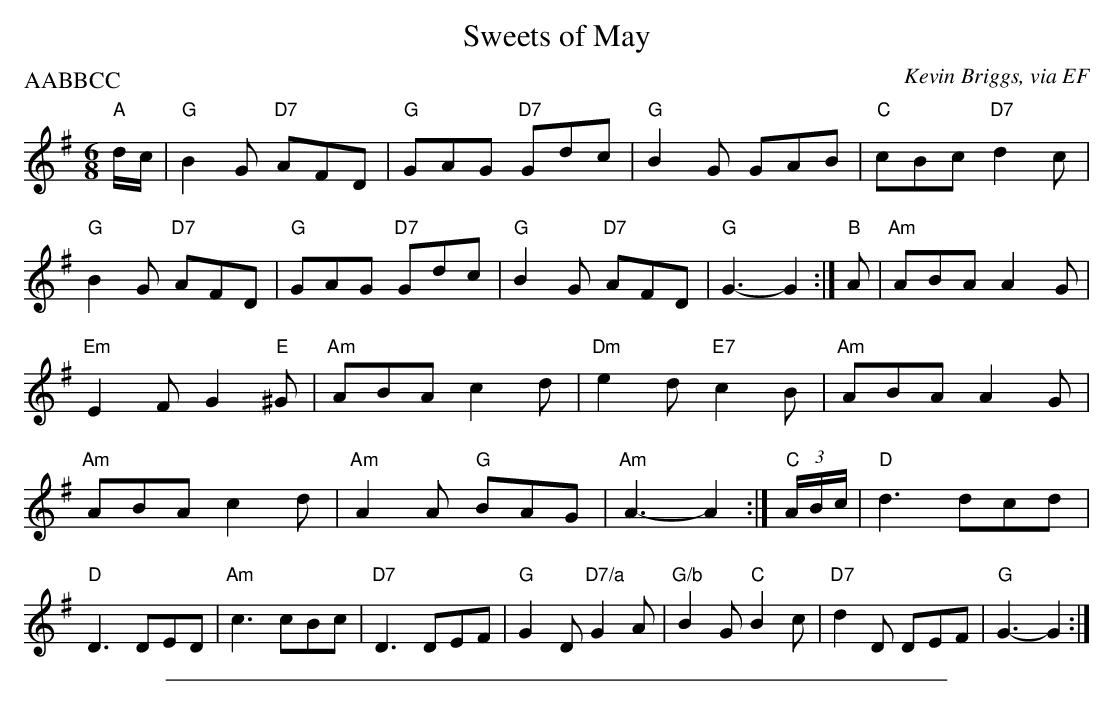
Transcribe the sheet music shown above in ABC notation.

X:1
T: Sweets of May
P: AABBCC
C:Kevin Briggs, via EF
M:6/8
L:1/8
K:G
"A"\
d/2c/2|\
"G"B2G "D7"AFD|\
"G"GAG "D7"Gdc|\
"G"B2G GAB|\
"C"cBc "D7"d2c|\
"G"B2G "D7"AFD|\
"G"GAG "D7"Gdc|\
"G"B2G "D7"AFD|\
"G"G3 -G2:|\
"B"\
A|\
"Am"ABA A2G|\
"Em"E2F G2"E"^G|\
"Am"ABA c2d|\
"Dm"e2d "E7"c2B|\
"Am"ABA A2G|\
"Am"ABA c2d|\
"Am"A2A "G"BAG|\
"Am"A3 -A2:|\
"C"\
(3A/2B/2c/2|\
"D"d3 dcd|\
"D"D3 DED|\
"Am"c3 cBc|\
"D7"D3 DEF|\
"G"G2D "D7/a"G2A|\
"G/b"B2G "C"B2c|\
"D7"d2D DEF|\
"G"G3 -G2:|
